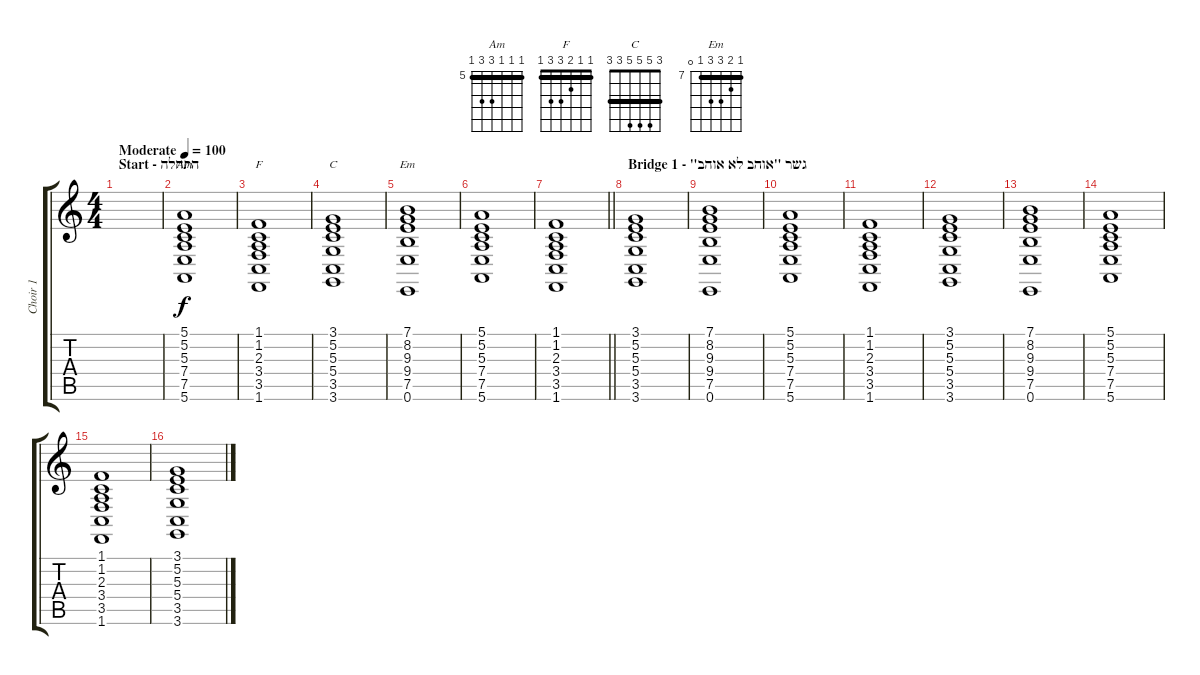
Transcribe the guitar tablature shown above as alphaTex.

\track ("Choir 1" "Choir 1") {instrument choiraahs}
\staff {score tabs}
\tuning (E4 B3 G3 D3 A2 E2) {hide}
\chord ("Am" 5 5 5 7 7 5) {firstfret 5 barre 5}
\chord ("F" 1 1 2 3 3 1) {barre 1}
\chord ("C" 3 5 5 5 3 3) {barre 3}
\chord ("Em" 7 8 9 9 7 0) {firstfret 7 barre 7}
\ts (4 4)
\section ("" "Start - התחלה")
\tempo (100 "Moderate")
\clef g2
\ks c
|
(5.1 5.2 5.3 7.4 7.5 5.6).1{ch "Am"} |
(1.1 1.2 2.3 3.4 3.5 1.6).1{ch "F"} |
(3.1 5.2 5.3 5.4 3.5 3.6).1{ch "C"} |
(7.1 8.2 9.3 9.4 7.5 0.6).1{ch "Em"} |
(5.1 5.2 5.3 7.4 7.5 5.6).1 |
\barLineRight lightlight
(1.1 1.2 2.3 3.4 3.5 1.6).1 |
\section ("" "Bridge 1 - \"גשר \"אוהב לא אוהב")
(3.1 5.2 5.3 5.4 3.5 3.6).1 |
(7.1 8.2 9.3 9.4 7.5 0.6).1 |
(5.1 5.2 5.3 7.4 7.5 5.6).1 |
(1.1 1.2 2.3 3.4 3.5 1.6).1 |
(3.1 5.2 5.3 5.4 3.5 3.6).1 |
(7.1 8.2 9.3 9.4 7.5 0.6).1 |
(5.1 5.2 5.3 7.4 7.5 5.6).1 |
(1.1 1.2 2.3 3.4 3.5 1.6).1 |
(3.1 5.2 5.3 5.4 3.5 3.6).1
